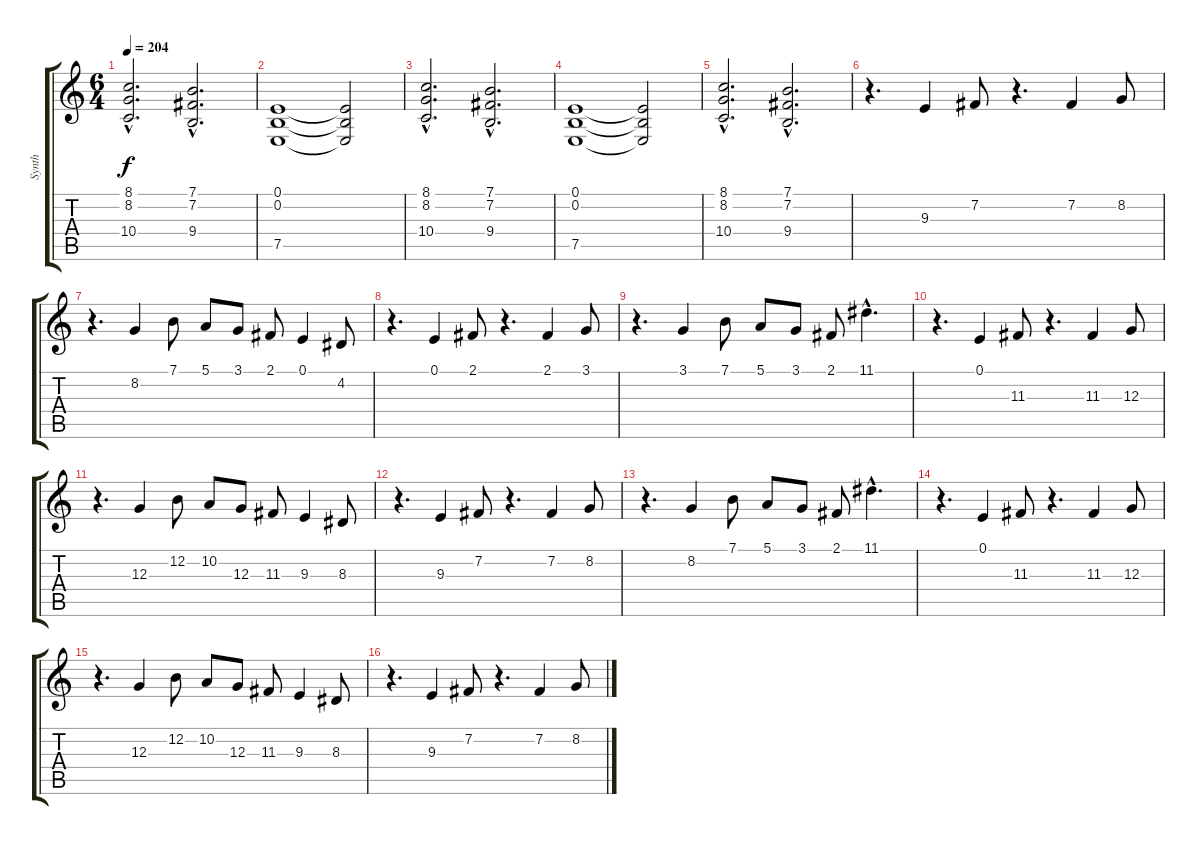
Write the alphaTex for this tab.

\track ("Synth" "Synth") {instrument choiraahs}
\staff {score tabs}
\tuning (E4 B3 G3 D3 A2 E2) {hide}
\ts (6 4)
\tempo 204
\clef g2
\ks c
(8.1{hac} 8.2{hac} 10.4{hac}).2{d dy f} (7.1{hac} 7.2{hac} 9.4{hac}).2{d} |
(0.1 0.2 7.5).1 (0.1{t} 0.2{t} 7.5{t}).2 |
(8.1{hac} 8.2{hac} 10.4{hac}).2{d} (7.1{hac} 7.2{hac} 9.4{hac}).2{d} |
(0.1 0.2 7.5).1 (0.1{t} 0.2{t} 7.5{t}).2 |
(8.1{hac} 8.2{hac} 10.4{hac}).2{d} (7.1{hac} 7.2{hac} 9.4{hac}).2{d} |
r.4{d} 9.3.4 7.2.8 r.4{d} 7.2.4 8.2.8 |
r.4{d} 8.2.4 7.1.8 5.1.8 3.1.8 2.1.8 0.1.4 4.2.8 |
r.4{d} 0.1.4 2.1.8 r.4{d} 2.1.4 3.1.8 |
r.4{d} 3.1.4 7.1.8 5.1.8 3.1.8 2.1.8 11.1{hac}.4{d} |
r.4{d} 0.1.4 11.3.8 r.4{d} 11.3.4 12.3.8 |
r.4{d} 12.3.4 12.2.8 10.2.8 12.3.8 11.3.8 9.3.4 8.3.8 |
r.4{d} 9.3.4 7.2.8 r.4{d} 7.2.4 8.2.8 |
r.4{d} 8.2.4 7.1.8 5.1.8 3.1.8 2.1.8 11.1{hac}.4{d} |
r.4{d} 0.1.4 11.3.8 r.4{d} 11.3.4 12.3.8 |
r.4{d} 12.3.4 12.2.8 10.2.8 12.3.8 11.3.8 9.3.4 8.3.8 |
r.4{d} 9.3.4 7.2.8 r.4{d} 7.2.4 8.2.8
